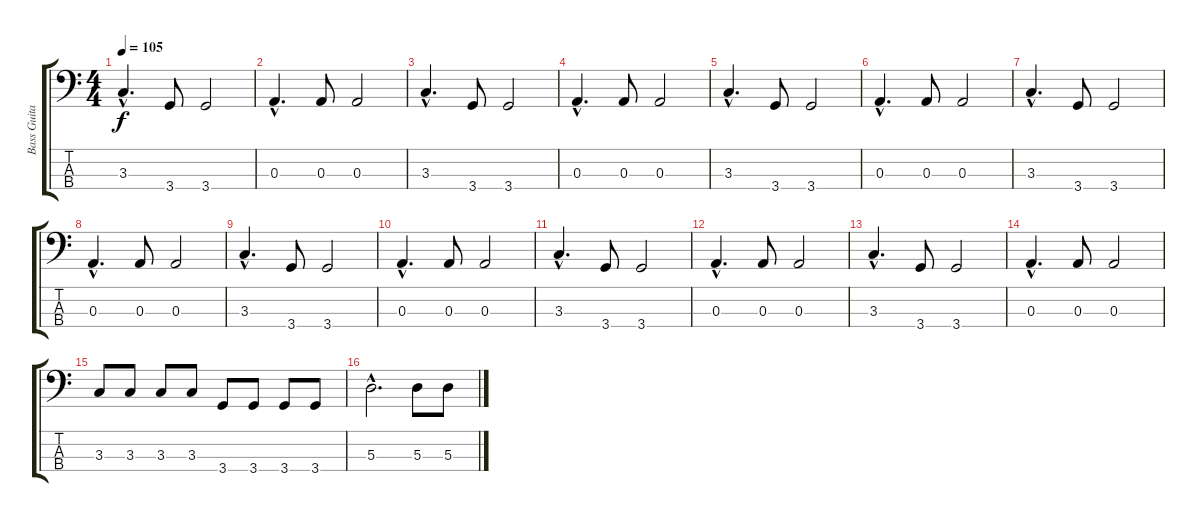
\track ("Bass Guitar" "Bass Guita") {instrument electricbassfinger}
\staff {score tabs}
\tuning (G2 D2 A1 E1) {hide}
\ts (4 4)
\tempo 105
\clef f4
\ks c
3.3{hac}.4{d dy f} 3.4.8 3.4.2 |
0.3{hac}.4{d} 0.3.8 0.3.2 |
3.3{hac}.4{d} 3.4.8 3.4.2 |
0.3{hac}.4{d volume 16} 0.3.8 0.3.2 |
3.3{hac}.4{d} 3.4.8 3.4.2 |
0.3{hac}.4{d} 0.3.8 0.3.2 |
3.3{hac}.4{d} 3.4.8 3.4.2 |
0.3{hac}.4{d volume 16} 0.3.8 0.3.2 |
3.3{hac}.4{d} 3.4.8 3.4.2 |
0.3{hac}.4{d} 0.3.8 0.3.2 |
3.3{hac}.4{d} 3.4.8 3.4.2 |
0.3{hac}.4{d volume 16} 0.3.8 0.3.2 |
3.3{hac}.4{d} 3.4.8 3.4.2 |
0.3{hac}.4{d} 0.3.8 0.3.2 |
3.3.8 3.3.8 3.3.8 3.3.8 3.4.8 3.4.8 3.4.8 3.4.8 |
5.3{hac}.2{d} 5.3.8 5.3.8
